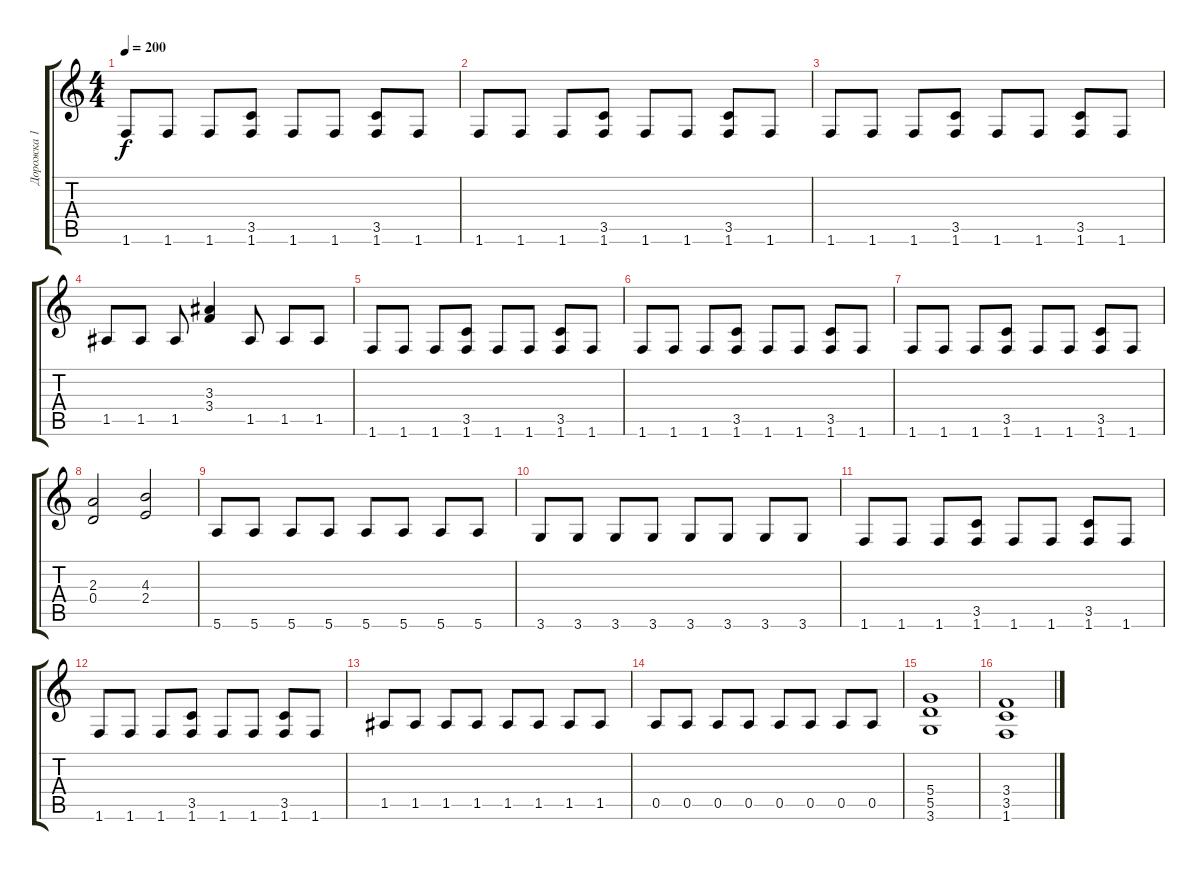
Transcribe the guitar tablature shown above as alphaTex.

\track ("Дорожка 1" "Дорожка 1") {instrument distortionguitar}
\staff {score tabs}
\tuning (E4 B3 G3 D3 A2 E2) {hide}
\ts (4 4)
\tempo 200
\clef g2
\ks c
1.6.8{dy f} 1.6.8 1.6.8 (3.5 1.6).8 1.6.8 1.6.8 (3.5 1.6).8 1.6.8 |
1.6.8 1.6.8 1.6.8 (3.5 1.6).8 1.6.8 1.6.8 (3.5 1.6).8 1.6.8 |
1.6.8 1.6.8 1.6.8 (3.5 1.6).8 1.6.8 1.6.8 (3.5 1.6).8 1.6.8 |
1.5.8 1.5.8 1.5.8 (3.3 3.4).4 1.5.8 1.5.8 1.5.8 |
1.6.8 1.6.8 1.6.8 (3.5 1.6).8 1.6.8 1.6.8 (3.5 1.6).8 1.6.8 |
1.6.8 1.6.8 1.6.8 (3.5 1.6).8 1.6.8 1.6.8 (3.5 1.6).8 1.6.8 |
1.6.8 1.6.8 1.6.8 (3.5 1.6).8 1.6.8 1.6.8 (3.5 1.6).8 1.6.8 |
(2.3 0.4).2 (4.3 2.4).2 |
5.6.8 5.6.8 5.6.8 5.6.8 5.6.8 5.6.8 5.6.8 5.6.8 |
3.6.8 3.6.8 3.6.8 3.6.8 3.6.8 3.6.8 3.6.8 3.6.8 |
1.6.8 1.6.8 1.6.8 (3.5 1.6).8 1.6.8 1.6.8 (3.5 1.6).8 1.6.8 |
1.6.8 1.6.8 1.6.8 (3.5 1.6).8 1.6.8 1.6.8 (3.5 1.6).8 1.6.8 |
1.5.8 1.5.8 1.5.8 1.5.8 1.5.8 1.5.8 1.5.8 1.5.8 |
0.5.8 0.5.8 0.5.8 0.5.8 0.5.8 0.5.8 0.5.8 0.5.8 |
(5.4 5.5 3.6).1 |
(3.4 3.5 1.6).1
